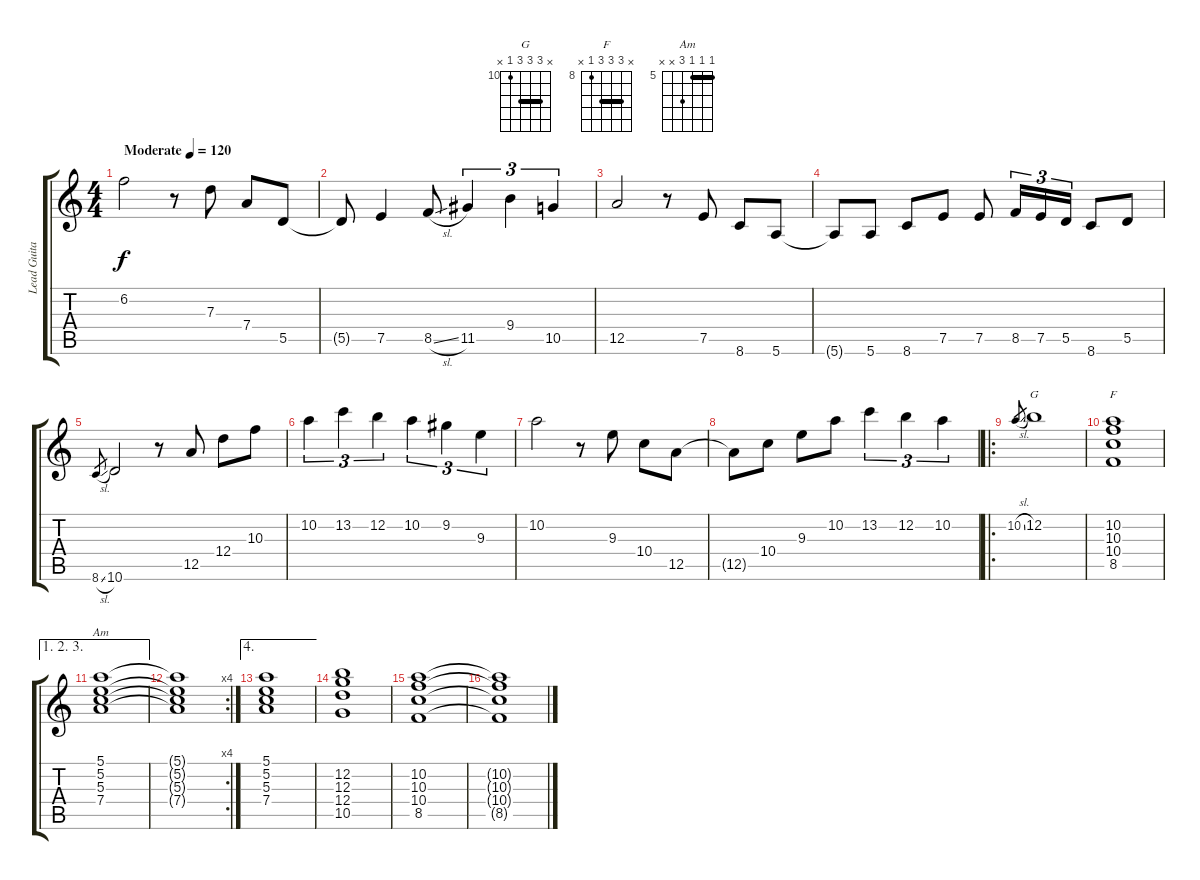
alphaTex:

\track ("Lead Guitar" "Lead Guita") {instrument acousticguitarsteel bank 177}
\staff {score tabs}
\tuning (E4 B3 G3 D3 A2 E2) {hide}
\chord ("G" x 12 12 12 10 x) {firstfret 10 barre 12}
\chord ("F" x 10 10 10 8 x) {firstfret 8 barre 10}
\chord ("Am" 5 5 5 7 x x) {firstfret 5 barre 5}
\ts (4 4)
\tempo (120 "Moderate")
\clef g2
\ks c
6.2.2{dy f instrument acousticguitarsteel} r.8 7.3.8 7.4.8 5.5.8 |
5.5{t}.8 7.5.4 8.5{sl}.8 11.5.4{tu (3 2)} 9.4.4{tu (3 2)} 10.5.4{tu (3 2)} |
12.5.2 r.8 7.5.8 8.6.8 5.6.8 |
5.6{t}.8 5.6.8 8.6.8 7.5.8 7.5.8 8.5.16{tu (3 2)} 7.5.16{tu (3 2)} 5.5.16{tu (3 2)} 8.6.8 5.5.8 |
8.6{sl}.8{gr} 10.6.2 r.8 12.5.8 12.4.8 10.3.8 |
10.2.4{tu (3 2)} 13.2.4{tu (3 2)} 12.2.4{tu (3 2)} 10.2.4{tu (3 2)} 9.2.4{tu (3 2)} 9.3.4{tu (3 2)} |
10.2.2 r.8 9.3.8 10.4.8 12.5.8 |
12.5{t}.8 10.4.8 9.3.8 10.2.8 13.2.4{tu (3 2)} 12.2.4{tu (3 2)} 10.2.4{tu (3 2)} |
\ro
10.2{sl}.8{gr} 12.2.1{ch "G"} |
(10.2 10.3 10.4 8.5).1{ch "F"} |
\ae (1 2 3)
(5.1 5.2 5.3 7.4).1{ch "Am"} |
\rc 4
(5.1{t} 5.2{t} 5.3{t} 7.4{t}).1 |
\ae 4
(5.1 5.2 5.3 7.4).1 |
(12.2 12.3 12.4 10.5).1 |
(10.2 10.3 10.4 8.5).1 |
(10.2{t} 10.3{t} 10.4{t} 8.5{t}).1
